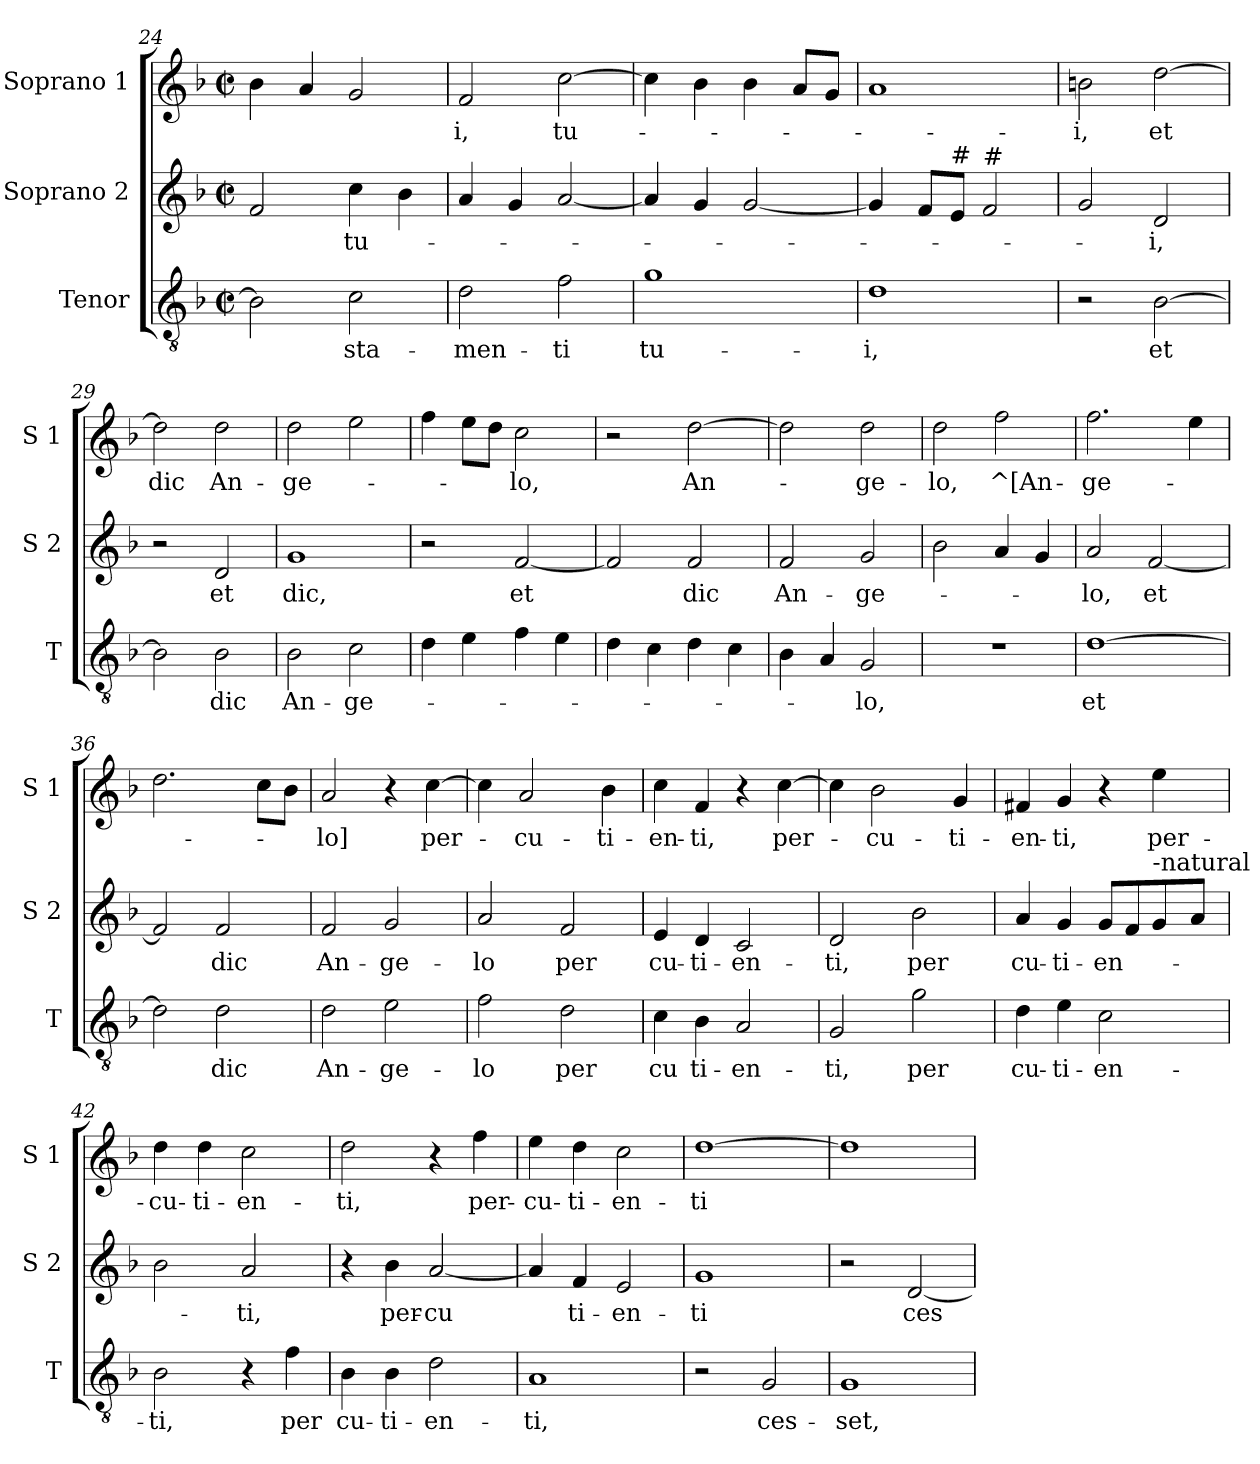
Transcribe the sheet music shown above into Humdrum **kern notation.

**kern	**text	**kern	**text	**kern	**text
*part3	*part3	*part2	*part2	*part1	*part1
*staff3	*staff3	*staff2	*staff2	*staff1	*staff1
*I"Tenor	*	*I"Soprano 2	*	*I"Soprano 1	*
*I'T	*	*I'S 2	*	*I'S 1	*
*clefGv2	*	*clefG2	*	*clefG2	*
*k[b-]	*	*k[b-]	*	*k[b-]	*
*F:	*	*F:	*	*F:	*
*M2/2	*	*M2/2	*	*M2/2	*
*met(c|)	*	*met(c|)	*	*met(c|)	*
=24	=24	=24	=24	=24	=24
2B-\]	.	2f/	.	4b-\	.
.	.	.	.	4a/	.
!	!LO:LY:b	!	!LO:LY:b	!	!
2c\	-sta-	4cc\	tu-	2g/	.
.	.	4b-\	.	.	.
=25	=25	=25	=25	=25	=25
!	!LO:LY:b	!	!	!	!LO:LY:b
2d\	-men-	4a/	.	2f/	-i,
.	.	4g/	.	.	.
!	!LO:LY:b	!	!	!	!LO:LY:b
2f\	-ti	[2a/	.	[2cc\	tu-
=26	=26	=26	=26	=26	=26
!	!LO:LY:b	!	!	!	!
1g	tu-	4a/]	.	4cc\]	.
.	.	4g/	.	4b-\	.
.	.	[2g/	.	4b-\	.
.	.	.	.	8a/L	.
.	.	.	.	8g/J	.
=27	=27	=27	=27	=27	=27
!	!LO:LY:b	!	!	!	!
1d	-i,	4g/]	.	1a	.
.	.	8f/L	.	.	.
!	!	!LO:TX:a:t=#	!	!	!
.	.	8e/J	.	.	.
!	!	!LO:TX:a:t=#	!	!	!
.	.	2f/	.	.	.
!!LO:LB:g=z
=28	=28	=28	=28	=28	=28
!	!	!	!	!	!LO:LY:b
2r	.	2g/	.	2bn\	-i,
!	!LO:LY:b	!	!LO:LY:b	!	!LO:LY:b
[2B-\	et	2d/	-i,	[2dd\	et
=29	=29	=29	=29	=29	=29
!	!	!	!	!	!LO:LY:b
2B-\]	.	2r	.	2dd\]	dic
!	!LO:LY:b	!	!LO:LY:b	!	!LO:LY:b
2B-\	dic	2d/	et	2dd\	An-
=30	=30	=30	=30	=30	=30
!	!LO:LY:b	!	!LO:LY:b	!	!LO:LY:b
2B-\	An-	1g	dic,	2dd\	-ge-
!	!LO:LY:b	!	!	!	!
2c\	-ge-	.	.	2ee\	.
=31	=31	=31	=31	=31	=31
4d\	.	2r	.	4ff\	.
4e\	.	.	.	8ee\L	.
.	.	.	.	8dd\J	.
!	!	!	!LO:LY:b	!	!LO:LY:b
4f\	.	[2f/	et	2cc\	-lo,
4e\	.	.	.	.	.
=32	=32	=32	=32	=32	=32
4d\	.	2f/]	.	2r	.
4c\	.	.	.	.	.
!	!	!	!LO:LY:b	!	!LO:LY:b
4d\	.	2f/	dic	[2dd\	An-
4c\	.	.	.	.	.
=33	=33	=33	=33	=33	=33
!	!	!	!LO:LY:b	!	!
4B-\	.	2f/	An-	2dd\]	.
4A/	.	.	.	.	.
!	!LO:LY:b	!	!LO:LY:b	!	!LO:LY:b
2G/	-lo,	2g/	-ge-	2dd\	-ge-
=34	=34	=34	=34	=34	=34
!	!	!	!	!	!LO:LY:b
1r	.	2b-\	.	2dd\	-lo,
!	!	!	!	!	!LO:LY:b
.	.	4a/	.	2ff\	^[An-
.	.	4g/	.	.	.
!!LO:LB:g=z
=35	=35	=35	=35	=35	=35
!	!LO:LY:b	!	!LO:LY:b	!	!LO:LY:b
[1d	et	2a/	-lo,	2.ff\	-ge-
!	!	!	!LO:LY:b	!	!
.	.	[2f/	et	.	.
.	.	.	.	4ee\	.
=36	=36	=36	=36	=36	=36
2d\]	.	2f/]	.	2.dd\	.
!	!LO:LY:b	!	!LO:LY:b	!	!
2d\	dic	2f/	dic	.	.
.	.	.	.	8cc\L	.
.	.	.	.	8b-\J	.
=37	=37	=37	=37	=37	=37
!	!LO:LY:b	!	!LO:LY:b	!	!LO:LY:b
2d\	An-	2f/	An-	2a/	-lo]
!	!LO:LY:b	!	!LO:LY:b	!	!
2e\	-ge-	2g/	-ge-	4r	.
!	!	!	!	!	!LO:LY:b
.	.	.	.	[4cc\	per-
=38	=38	=38	=38	=38	=38
!	!LO:LY:b	!	!LO:LY:b	!	!
2f\	-lo	2a/	-lo	4cc\]	.
!	!	!	!	!	!LO:LY:b
.	.	.	.	2a/	-cu-
!	!LO:LY:b	!	!LO:LY:b	!	!
2d\	per	2f/	per	.	.
!	!	!	!	!	!LO:LY:b
.	.	.	.	4b-\	-ti-
=39	=39	=39	=39	=39	=39
!	!LO:LY:b	!	!LO:LY:b	!	!LO:LY:b
4c\	cu	4e/	cu-	4cc\	-en-
!	!LO:LY:b	!	!LO:LY:b	!	!LO:LY:b
4B-\	ti-	4d/	-ti-	4f/	-ti,
!	!LO:LY:b	!	!LO:LY:b	!	!
2A/	-en-	2c/	-en-	4r	.
!	!	!	!	!	!LO:LY:b
.	.	.	.	[4cc\	per-
=40	=40	=40	=40	=40	=40
!	!LO:LY:b	!	!LO:LY:b	!	!
2G/	-ti,	2d/	-ti,	4cc\]	.
!	!	!	!	!	!LO:LY:b
.	.	.	.	2b-\	-cu-
!	!LO:LY:b	!	!LO:LY:b	!	!
2g\	per	2b-\	per	.	.
!	!	!	!	!	!LO:LY:b
.	.	.	.	4g/	-ti-
=41	=41	=41	=41	=41	=41
!	!LO:LY:b	!	!LO:LY:b	!	!LO:LY:b
4d\	cu-	4a/	cu-	4f#X/	-en-
!	!LO:LY:b	!	!LO:LY:b	!	!LO:LY:b
4e\	-ti-	4g/	-ti-	4g/	-ti,
!	!LO:LY:b	!	!LO:LY:b	!	!
2c\	-en-	8g/L	-en-	4r	.
.	.	8f/	.	.	.
!	!	!LO:TX:a:t=-natural	!	!	!
!	!	!	!	!	!LO:LY:b
.	.	8g/	.	4ee\	per-
.	.	8a/J	.	.	.
!!LO:LB:g=z
=42	=42	=42	=42	=42	=42
!	!LO:LY:b	!	!	!	!LO:LY:b
2B-\	-ti,	2b-\	.	4dd\	-cu-
!	!	!	!	!	!LO:LY:b
.	.	.	.	4dd\	-ti-
!	!	!	!LO:LY:b	!	!LO:LY:b
4r	.	2a/	-ti,	2cc\	-en-
!	!LO:LY:b	!	!	!	!
4f\	per	.	.	.	.
=43	=43	=43	=43	=43	=43
!	!LO:LY:b	!	!	!	!LO:LY:b
4B-\	cu-	4r	.	2dd\	-ti,
!	!LO:LY:b	!	!LO:LY:b	!	!
4B-\	-ti-	4b-\	per-	.	.
!	!LO:LY:b	!	!LO:LY:b	!	!
2d\	-en-	[2a/	-cu	4r	.
!	!	!	!	!	!LO:LY:b
.	.	.	.	4ff\	per-
=44	=44	=44	=44	=44	=44
!	!LO:LY:b	!	!	!	!LO:LY:b
1A	-ti,	4a/]	.	4ee\	-cu-
!	!	!	!LO:LY:b	!	!LO:LY:b
.	.	4f/	ti-	4dd\	-ti-
!	!	!	!LO:LY:b	!	!LO:LY:b
.	.	2e/	-en-	2cc\	-en-
=45	=45	=45	=45	=45	=45
!	!	!	!LO:LY:b	!	!LO:LY:b
2r	.	1g	-ti	[1dd	-ti
!	!LO:LY:b	!	!	!	!
2G/	ces-	.	.	.	.
=46	=46	=46	=46	=46	=46
!	!LO:LY:b	!	!	!	!
1G	-set,	2r	.	1dd]	.
!	!	!	!LO:LY:b	!	!
.	.	[2d/	ces-	.	.
=	=	=	=	=	=
*-	*-	*-	*-	*-	*-
